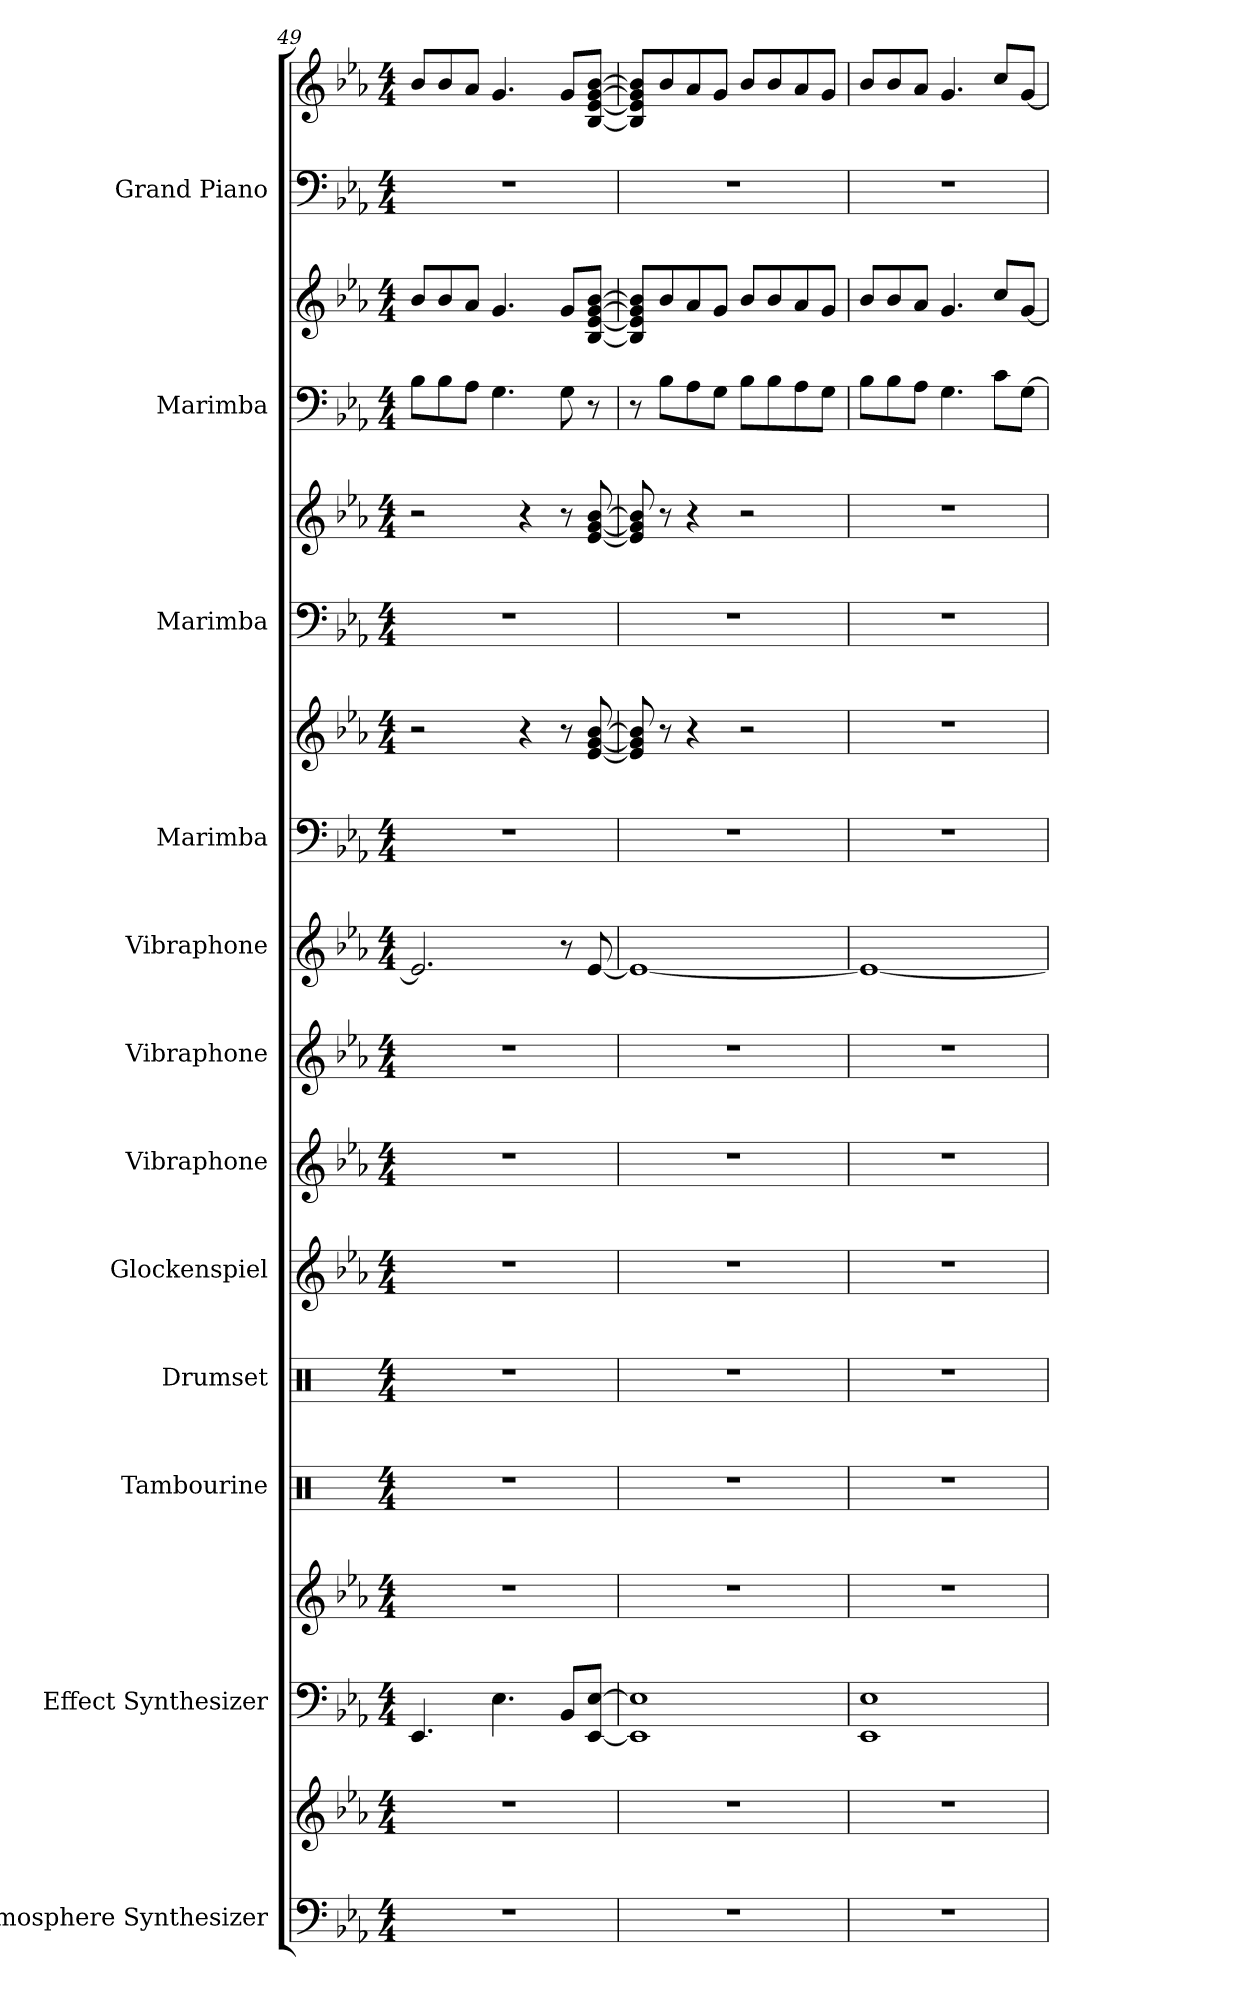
**kern	**kern	**kern	**kern	**kern	**kern	**kern	**kern	**kern	**kern	**kern	**kern	**kern	**kern	**kern	**kern	**kern	**kern
*part12	*part12	*part11	*part11	*part10	*part9	*part8	*part7	*part6	*part5	*part4	*part4	*part3	*part3	*part2	*part2	*part1	*part1
*staff18	*staff17	*staff16	*staff15	*staff14	*staff13	*staff12	*staff11	*staff10	*staff9	*staff8	*staff7	*staff6	*staff5	*staff4	*staff3	*staff2	*staff1
*I"Atmosphere Synthesizer	*	*I"Effect Synthesizer	*	*I"Tambourine	*I"Drumset	*I"Glockenspiel	*I"Vibraphone	*I"Vibraphone	*I"Vibraphone	*I"Marimba	*	*I"Marimba	*	*I"Marimba	*	*I"Grand Piano	*
*I'Synth.	*	*I'Synth.	*	*I'Tamb.	*I'Drs.	*I'Glk.	*I'Vib.	*I'Vib.	*I'Vib.	*I'Mrm.	*	*I'Mrm.	*	*I'Mrm.	*	*I'Pno.	*
!!LO:PB:g=z
*clefF4	*clefG2	*clefF4	*clefG2	*clefX	*clefX	*clefG2	*clefG2	*clefG2	*clefG2	*clefF4	*clefG2	*clefF4	*clefG2	*clefF4	*clefG2	*clefF4	*clefG2
*	*	*	*	*	*	*ITrd-14c-24	*	*	*	*	*	*	*	*	*	*	*
*k[b-e-a-]	*k[b-e-a-]	*k[b-e-a-]	*k[b-e-a-]	*k[]	*k[]	*k[b-e-a-]	*k[b-e-a-]	*k[b-e-a-]	*k[b-e-a-]	*k[b-e-a-]	*k[b-e-a-]	*k[b-e-a-]	*k[b-e-a-]	*k[b-e-a-]	*k[b-e-a-]	*k[b-e-a-]	*k[b-e-a-]
*M4/4	*M4/4	*M4/4	*M4/4	*M4/4	*M4/4	*M4/4	*M4/4	*M4/4	*M4/4	*M4/4	*M4/4	*M4/4	*M4/4	*M4/4	*M4/4	*M4/4	*M4/4
=49	=49	=49	=49	=49	=49	=49	=49	=49	=49	=49	=49	=49	=49	=49	=49	=49	=49
1r	1r	4.EE-/	1r	1r	1r	1r	1r	1r	2.e-/]	1r	2r	1r	2r	8B-\L	8b-/L	1r	8b-/L
.	.	.	.	.	.	.	.	.	.	.	.	.	.	8B-\	8b-/	.	8b-/
.	.	.	.	.	.	.	.	.	.	.	.	.	.	8A-\J	8a-/J	.	8a-/J
.	.	4.E-\	.	.	.	.	.	.	.	.	.	.	.	4.G\	4.g/	.	4.g/
.	.	.	.	.	.	.	.	.	.	.	4r	.	4r	.	.	.	.
.	.	8BB-/L	.	.	.	.	.	.	8r	.	8r	.	8r	8G\	8g/L	.	8g/L
.	.	[8EE-/ [8E-/J	.	.	.	.	.	.	[8e-/	.	[8e-/ [8g/ [8b-/	.	[8e-/ [8g/ [8b-/	8r	[8B-/ [8e-/ [8g/ [8b-/J	.	[8B-/ [8e-/ [8g/ [8b-/J
=50	=50	=50	=50	=50	=50	=50	=50	=50	=50	=50	=50	=50	=50	=50	=50	=50	=50
1r	1r	1EE-] 1E-]	1r	1r	1r	1r	1r	1r	1e-_	1r	8e-/] 8g/] 8b-/]	1r	8e-/] 8g/] 8b-/]	8r	8B-/] 8e-/] 8g/] 8b-/]L	1r	8B-/] 8e-/] 8g/] 8b-/]L
.	.	.	.	.	.	.	.	.	.	.	8r	.	8r	8B-\L	8b-/	.	8b-/
.	.	.	.	.	.	.	.	.	.	.	4r	.	4r	8A-\	8a-/	.	8a-/
.	.	.	.	.	.	.	.	.	.	.	.	.	.	8G\J	8g/J	.	8g/J
.	.	.	.	.	.	.	.	.	.	.	2r	.	2r	8B-\L	8b-/L	.	8b-/L
.	.	.	.	.	.	.	.	.	.	.	.	.	.	8B-\	8b-/	.	8b-/
.	.	.	.	.	.	.	.	.	.	.	.	.	.	8A-\	8a-/	.	8a-/
.	.	.	.	.	.	.	.	.	.	.	.	.	.	8G\J	8g/J	.	8g/J
=51	=51	=51	=51	=51	=51	=51	=51	=51	=51	=51	=51	=51	=51	=51	=51	=51	=51
1r	1r	1EE- 1E-	1r	1r	1r	1r	1r	1r	1e-_	1r	1r	1r	1r	8B-\L	8b-/L	1r	8b-/L
.	.	.	.	.	.	.	.	.	.	.	.	.	.	8B-\	8b-/	.	8b-/
.	.	.	.	.	.	.	.	.	.	.	.	.	.	8A-\J	8a-/J	.	8a-/J
.	.	.	.	.	.	.	.	.	.	.	.	.	.	4.G\	4.g/	.	4.g/
.	.	.	.	.	.	.	.	.	.	.	.	.	.	8c\L	8cc/L	.	8cc/L
.	.	.	.	.	.	.	.	.	.	.	.	.	.	[8G\J	[8g/J	.	[8g/J
=	=	=	=	=	=	=	=	=	=	=	=	=	=	=	=	=	=
*-	*-	*-	*-	*-	*-	*-	*-	*-	*-	*-	*-	*-	*-	*-	*-	*-	*-
